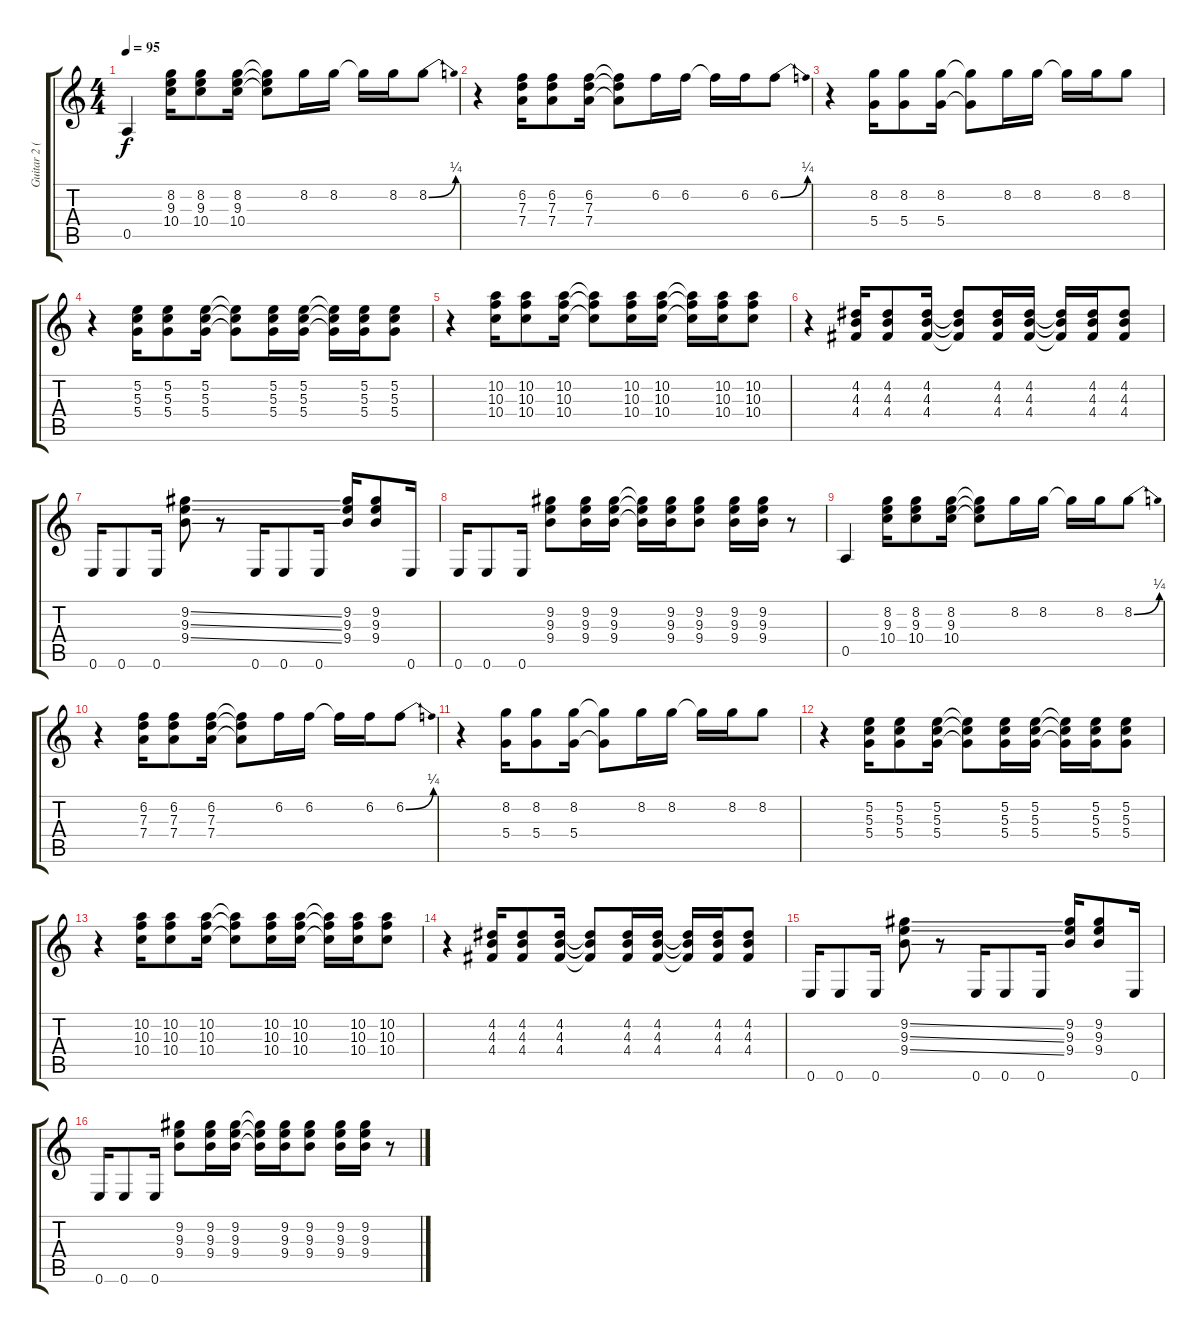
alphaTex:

\track ("Guitar 2 (dist,)" "Guitar 2 (") {instrument distortionguitar}
\staff {score tabs}
\tuning (E4 B3 G3 D3 A2 E2) {hide}
\ts (4 4)
\tempo 95
\clef g2
\ks c
0.5.4{dy f} (8.2 9.3 10.4).16 (8.2 9.3 10.4).8 (8.2 9.3 10.4).16 (8.2{t} 9.3{t} 10.4{t}).8 8.2.16 8.2.16 8.2{t}.16 8.2.16 8.2{be (bend 0 0 60 1)}.8 |
r.4 (6.2 7.3 7.4).16 (6.2 7.3 7.4).8 (6.2 7.3 7.4).16 (6.2{t} 7.3{t} 7.4{t}).8 6.2.16 6.2.16 6.2{t}.16 6.2.16 6.2{be (bend 0 0 60 1)}.8 |
r.4 (8.2 5.4).16 (8.2 5.4).8 (8.2 5.4).16 (8.2{t} 5.4{t}).8 8.2.16 8.2.16 8.2{t}.16 8.2.16 8.2.8 |
r.4 (5.2 5.3 5.4).16 (5.2 5.3 5.4).8 (5.2 5.3 5.4).16 (5.2{t} 5.3{t} 5.4{t}).8 (5.2 5.3 5.4).16 (5.2 5.3 5.4).16 (5.2{t} 5.3{t} 5.4{t}).16 (5.2 5.3 5.4).16 (5.2 5.3 5.4).8 |
r.4 (10.2 10.3 10.4).16 (10.2 10.3 10.4).8 (10.2 10.3 10.4).16 (10.2{t} 10.3{t} 10.4{t}).8 (10.2 10.3 10.4).16 (10.2 10.3 10.4).16 (10.2{t} 10.3{t} 10.4{t}).16 (10.2 10.3 10.4).16 (10.2 10.3 10.4).8 |
r.4 (4.2 4.3 4.4).16 (4.2 4.3 4.4).8 (4.2 4.3 4.4).16 (4.2{t} 4.3{t} 4.4{t}).8 (4.2 4.3 4.4).16 (4.2 4.3 4.4).16 (4.2{t} 4.3{t} 4.4{t}).16 (4.2 4.3 4.4).16 (4.2 4.3 4.4).8 |
0.6.16 0.6.8 0.6.16 (9.2{ss} 9.3{ss} 9.4{ss}).8 r.8 0.6.16 0.6.8 0.6.16 (9.2 9.3 9.4).16 (9.2 9.3 9.4).8 0.6.16 |
0.6.16 0.6.8 0.6.16 (9.2 9.3 9.4).8 (9.2 9.3 9.4).16 (9.2 9.3 9.4).16 (9.2{t} 9.3{t} 9.4{t}).16 (9.2 9.3 9.4).16 (9.2 9.3 9.4).8 (9.2 9.3 9.4).16 (9.2 9.3 9.4).16 r.8 |
0.5.4 (8.2 9.3 10.4).16 (8.2 9.3 10.4).8 (8.2 9.3 10.4).16 (8.2{t} 9.3{t} 10.4{t}).8 8.2.16 8.2.16 8.2{t}.16 8.2.16 8.2{be (bend 0 0 60 1)}.8 |
r.4 (6.2 7.3 7.4).16 (6.2 7.3 7.4).8 (6.2 7.3 7.4).16 (6.2{t} 7.3{t} 7.4{t}).8 6.2.16 6.2.16 6.2{t}.16 6.2.16 6.2{be (bend 0 0 60 1)}.8 |
r.4 (8.2 5.4).16 (8.2 5.4).8 (8.2 5.4).16 (8.2{t} 5.4{t}).8 8.2.16 8.2.16 8.2{t}.16 8.2.16 8.2.8 |
r.4 (5.2 5.3 5.4).16 (5.2 5.3 5.4).8 (5.2 5.3 5.4).16 (5.2{t} 5.3{t} 5.4{t}).8 (5.2 5.3 5.4).16 (5.2 5.3 5.4).16 (5.2{t} 5.3{t} 5.4{t}).16 (5.2 5.3 5.4).16 (5.2 5.3 5.4).8 |
r.4 (10.2 10.3 10.4).16 (10.2 10.3 10.4).8 (10.2 10.3 10.4).16 (10.2{t} 10.3{t} 10.4{t}).8 (10.2 10.3 10.4).16 (10.2 10.3 10.4).16 (10.2{t} 10.3{t} 10.4{t}).16 (10.2 10.3 10.4).16 (10.2 10.3 10.4).8 |
r.4 (4.2 4.3 4.4).16 (4.2 4.3 4.4).8 (4.2 4.3 4.4).16 (4.2{t} 4.3{t} 4.4{t}).8 (4.2 4.3 4.4).16 (4.2 4.3 4.4).16 (4.2{t} 4.3{t} 4.4{t}).16 (4.2 4.3 4.4).16 (4.2 4.3 4.4).8 |
0.6.16 0.6.8 0.6.16 (9.2{ss} 9.3{ss} 9.4{ss}).8 r.8 0.6.16 0.6.8 0.6.16 (9.2 9.3 9.4).16 (9.2 9.3 9.4).8 0.6.16 |
0.6.16 0.6.8 0.6.16 (9.2 9.3 9.4).8 (9.2 9.3 9.4).16 (9.2 9.3 9.4).16 (9.2{t} 9.3{t} 9.4{t}).16 (9.2 9.3 9.4).16 (9.2 9.3 9.4).8 (9.2 9.3 9.4).16 (9.2 9.3 9.4).16 r.8
